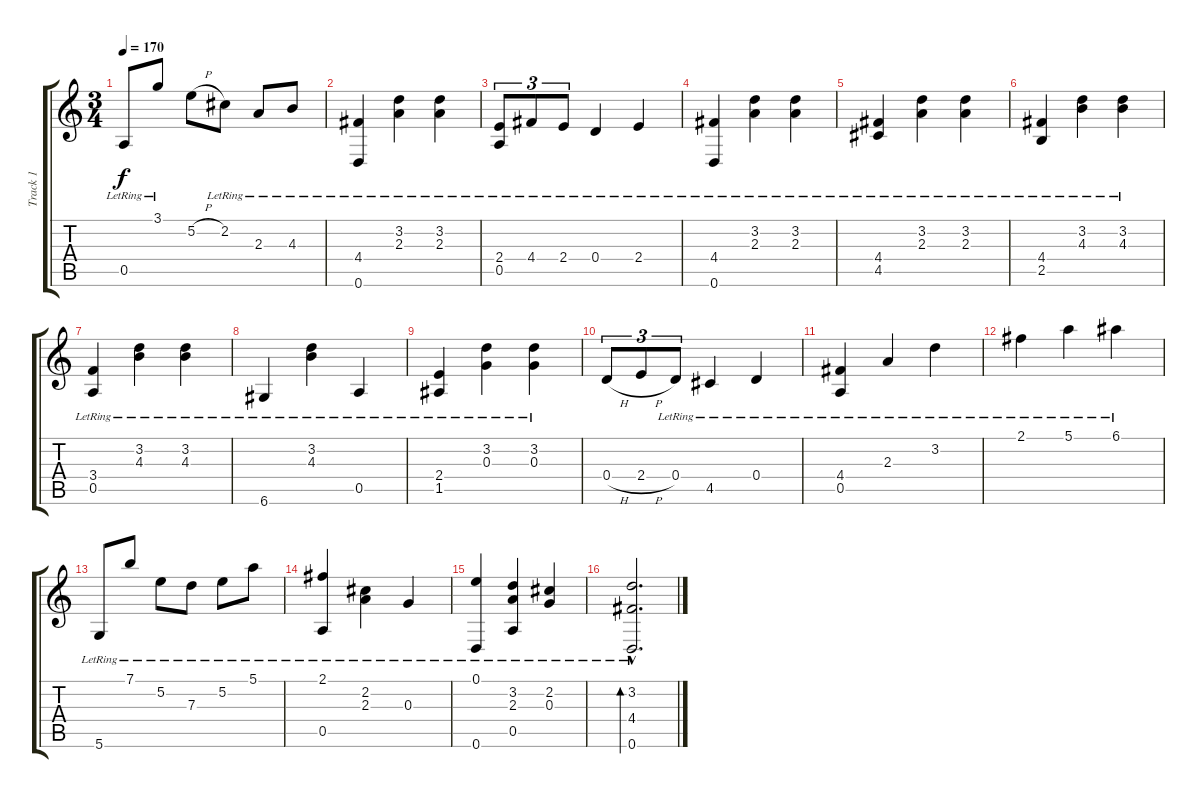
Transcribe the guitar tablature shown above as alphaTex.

\track ("Track 1" "Track 1") {instrument acousticguitarnylon}
\staff {score tabs}
\tuning (E4 B3 G3 D3 A2 D2) {hide}
\ts (3 4)
\tempo 170
\clef g2
\ks c
0.5{lr}.8{dy f} 3.1{lr}.8 5.2{h}.8 2.2{lr}.8 2.3{lr}.8 4.3{lr}.8 |
(4.4{lr} 0.6{lr}).4 (3.2{lr} 2.3{lr}).4 (3.2{lr} 2.3{lr}).4 |
(2.4{lr} 0.5{lr}).8{tu (3 2)} 4.4{lr}.8{tu (3 2)} 2.4{lr}.8{tu (3 2)} 0.4{lr}.4 2.4{lr}.4 |
(4.4{lr} 0.6{lr}).4 (3.2{lr} 2.3{lr}).4 (3.2{lr} 2.3{lr}).4 |
(4.4{lr} 4.5{lr}).4 (3.2{lr} 2.3{lr}).4 (3.2{lr} 2.3{lr}).4 |
(4.4{lr} 2.5{lr}).4 (3.2{lr} 4.3{lr}).4 (3.2{lr} 4.3{lr}).4 |
(3.4{lr} 0.5{lr}).4 (3.2{lr} 4.3{lr}).4 (3.2{lr} 4.3{lr}).4 |
6.6{lr}.4 (3.2{lr} 4.3{lr}).4 0.5{lr}.4 |
(2.4{lr} 1.5{lr}).4 (3.2{lr} 0.3{lr}).4 (3.2{lr} 0.3{lr}).4 |
0.4{h}.8{tu (3 2)} 2.4{h}.8{tu (3 2)} 0.4{lr}.8{tu (3 2)} 4.5{lr}.4 0.4{lr}.4 |
(4.4{lr} 0.5{lr}).4 2.3{lr}.4 3.2{lr}.4 |
2.1{lr}.4 5.1{lr}.4 6.1{lr}.4 |
5.6{lr}.8 7.1{lr}.8 5.2{lr}.8 7.3{lr}.8 5.2{lr}.8 5.1{lr}.8 |
(2.1{lr} 0.5{lr}).4 (2.2{lr} 2.3{lr}).4 0.3{lr}.4 |
(0.1{lr} 0.6{lr}).4 (3.2{lr} 2.3{lr} 0.5{lr}).4 (2.2{lr} 0.3{lr}).4 |
(3.2{hac lr} 4.4{hac lr} 0.6{hac lr}).2{d bd 480}
